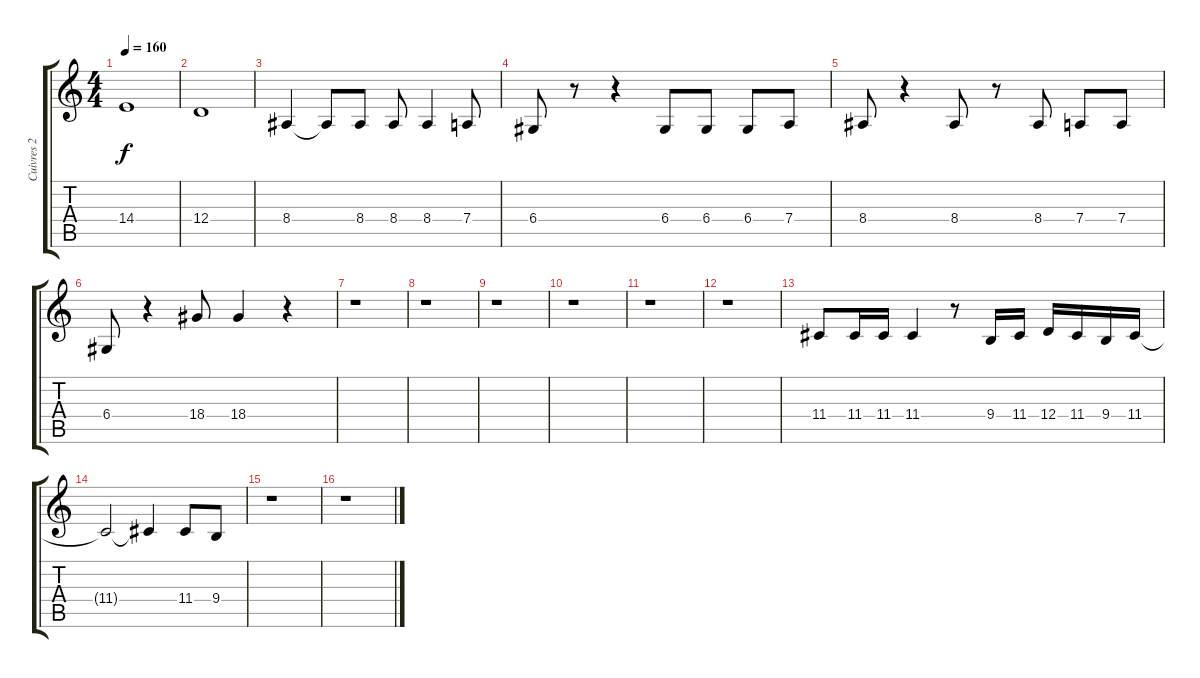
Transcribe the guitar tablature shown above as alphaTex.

\track ("Cuivres 2" "Cuivres 2") {instrument trombone}
\staff {score tabs}
\tuning (E4 B3 G3 D3 A2 E2) {hide}
\ts (4 4)
\tempo 160
\clef g2
\ks c
14.4.1{dy f} |
12.4.1 |
8.4.4 8.4{t}.8 8.4.8 8.4.8 8.4.4 7.4.8 |
6.4.8 r.8 r.4 6.4.8 6.4.8 6.4.8 7.4.8 |
8.4.8 r.4 8.4.8 r.8 8.4.8 7.4.8 7.4.8 |
6.4.8 r.4 18.4.8 18.4.4 r.4 |
r.1 |
r.1 |
r.1 |
r.1 |
r.1 |
r.1 |
11.4.8 11.4.16 11.4.16 11.4.4 r.8 9.4.16 11.4.16 12.4.16 11.4.16 9.4.16 11.4.16 |
11.4{t}.2 11.4{t}.4 11.4.8 9.4.8 |
r.1 |
r.1
